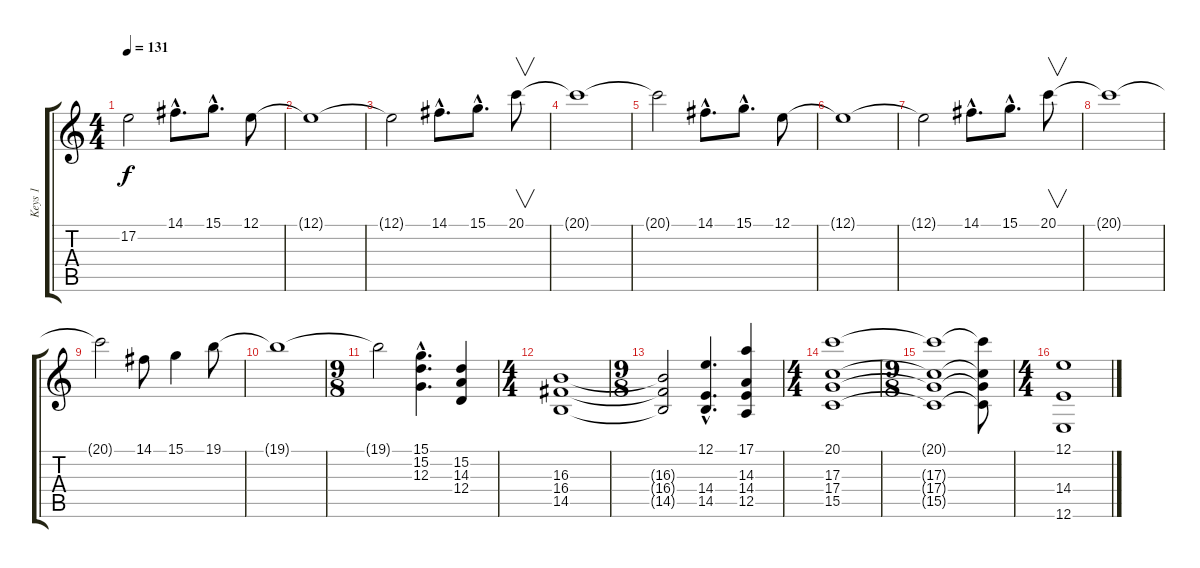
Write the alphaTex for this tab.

\track ("Keys 1" "Keys 1") {instrument synthstrings1}
\staff {score tabs}
\tuning (E4 B3 G3 D3 A2 E2) {hide}
\ts (4 4)
\tempo 131
\clef g2
\ks c
17.2{t}.2{dy f} 14.1{hac}.8{d} 15.1{hac}.8{d} 12.1.8 |
12.1{t}.1 |
12.1{t}.2 14.1{hac}.8{d} 15.1{hac}.8{d} 20.1.8{v} |
20.1{t}.1 |
20.1{t}.2 14.1{hac}.8{d} 15.1{hac}.8{d} 12.1.8 |
12.1{t}.1 |
12.1{t}.2 14.1{hac}.8{d} 15.1{hac}.8{d} 20.1.8{v} |
20.1{t}.1 |
20.1{t}.2 14.1.8 15.1.4 19.1.8 |
19.1{t}.1 |
\ts (9 8)
19.1{t}.2 (15.1{hac} 15.2{hac} 12.3{hac}).4{d} (15.2 14.3 12.4).4 |
\ts (4 4)
(16.3 16.4 14.5).1 |
\ts (9 8)
(16.3{t} 16.4{t} 14.5{t}).2 (12.1{hac} 14.4{hac} 14.5{hac}).4{d} (17.1 14.3 14.4 12.5).4 |
\ts (4 4)
(20.1 17.3 17.4 15.5).1 |
\ts (9 8)
(20.1{t} 17.3{t} 17.4{t} 15.5{t}).1 (20.1{t} 17.3{t} 17.4{t} 15.5{t}).8 |
\ts (4 4)
(12.1 14.4 12.6).1
